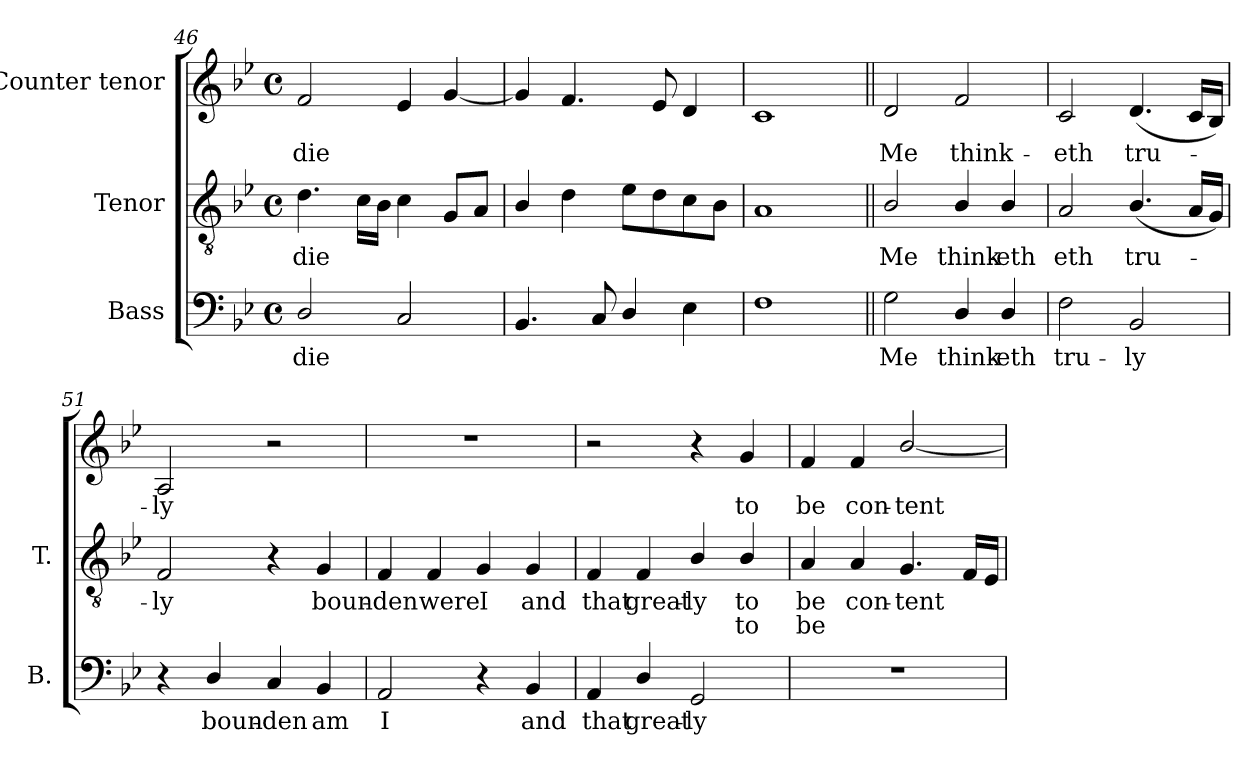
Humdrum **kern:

**kern	**text	**kern	**text	**text	**kern	**text
*part3	*part3	*part2	*part2	*part2	*part1	*part1
*staff3	*staff3	*staff2	*staff2	*staff2	*staff1	*staff1
*I"Bass	*	*I"Tenor	*	*	*I"Counter tenor	*
*I'B.	*	*I'T.	*	*	*	*
*clefF4	*	*clefGv2	*	*	*clefG2	*
*	*	*ITrd7c12	*	*	*	*
*k[b-e-]	*	*k[b-e-]	*	*	*k[b-e-]	*
*B-:	*	*B-:	*	*	*B-:	*
*M4/4	*	*M4/4	*	*	*M4/4	*
*met(c)	*	*met(c)	*	*	*met(c)	*
=46	=46	=46	=46	=46	=46	=46
!	!LO:LY:b:color=#000000	!	!	!	!	!
!	!	!	!LO:LY:b:color=#000000	!	!	!
!	!	!	!	!	!	!LO:LY:b:color=#000000
2Di/	die	4.Di\	die	.	2fi/	die
.	.	16Ci\LL	.	.	.	.
.	.	16BB-i\JJ	.	.	.	.
2Ci/	.	4Ci\	.	.	4e-i/	.
.	.	8GGi/L	.	.	[4gi/	.
.	.	8AAi/J	.	.	.	.
=47	=47	=47	=47	=47	=47	=47
4.BB-i/	.	4BB-i/	.	.	4gi/]	.
.	.	4Di\	.	.	4.fi/	.
8Ci/	.	.	.	.	.	.
4Di/	.	8E-i\L	.	.	.	.
.	.	8Di\	.	.	8e-i/	.
4E-i\	.	8Ci\	.	.	4di/	.
.	.	8BB-i\J	.	.	.	.
=48	=48	=48	=48	=48	=48	=48
1Fi	.	1AAi	.	.	1ci	.
!!LO:LB:g=z
=49||	=49||	=49||	=49||	=49||	=49||	=49||
!	!LO:LY:b:color=#000000	!	!	!	!	!
!	!	!	!LO:LY:b:color=#000000	!	!	!
!	!	!	!	!	!	!LO:LY:b:color=#000000
2Gi\	Me	2BB-i/	Me	.	2di/	Me
!	!LO:LY:b:color=#000000	!	!	!	!	!
!	!	!	!LO:LY:b:color=#000000	!	!	!
!	!	!	!	!	!	!LO:LY:b:color=#000000
4Di/	think-	4BB-i/	think-	.	2fi/	think-
!	!LO:LY:b:color=#000000	!	!	!	!	!
!	!	!	!LO:LY:b:color=#000000	!	!	!
4Di/	-eth	4BB-i/	-eth	.	.	.
=50	=50	=50	=50	=50	=50	=50
!	!LO:LY:b:color=#000000	!	!	!	!	!
!	!	!	!LO:LY:b:color=#000000	!	!	!
!	!	!	!	!	!	!LO:LY:b:color=#000000
2Fi\	tru-	2AAi/	eth	.	2ci/	-eth
!	!LO:LY:b:color=#000000	!	!	!	!	!
!	!	!	!LO:LY:b:color=#000000	!	!	!
!	!	!	!	!	!	!LO:LY:b:color=#000000
2BB-i/	-ly	(4.BB-i/	tru-	.	(4.di/	tru-
.	.	16AAi/LL	.	.	16ci/LL	.
.	.	16GGi/JJ)	.	.	16B-i/JJ)	.
=51	=51	=51	=51	=51	=51	=51
!	!	!	!LO:LY:b:color=#000000	!	!	!
!	!	!	!	!	!	!LO:LY:b:color=#000000
4r	.	2FFi/	-ly	.	2Ai/	-ly
!	!LO:LY:b:color=#000000	!	!	!	!	!
4Di/	boun-	.	.	.	.	.
!	!LO:LY:b:color=#000000	!	!	!	!	!
4Ci/	-den	4r	.	.	2r	.
!	!LO:LY:b:color=#000000	!	!	!	!	!
!	!	!	!LO:LY:b:color=#000000	!	!	!
4BB-i/	am	4GGi/	boun-	.	.	.
=52	=52	=52	=52	=52	=52	=52
!	!LO:LY:b:color=#000000	!	!	!	!	!
!	!	!	!LO:LY:b:color=#000000	!	!	!
2AAi/	I	4FFi/	-den	.	1r	.
!	!	!	!LO:LY:b:color=#000000	!	!	!
.	.	4FFi/	were	.	.	.
!	!	!	!LO:LY:b:color=#000000	!	!	!
4r	.	4GGi/	I	.	.	.
!	!LO:LY:b:color=#000000	!	!	!	!	!
!	!	!	!LO:LY:b:color=#000000	!	!	!
4BB-i/	and	4GGi/	and	.	.	.
=53	=53	=53	=53	=53	=53	=53
!	!LO:LY:b:color=#000000	!	!	!	!	!
!	!	!	!LO:LY:b:color=#000000	!	!	!
4AAi/	that	4FFi/	that	.	2r	.
!	!LO:LY:b:color=#000000	!	!	!	!	!
!	!	!	!LO:LY:b:color=#000000	!	!	!
4Di/	great-	4FFi/	great-	.	.	.
!	!LO:LY:b:color=#000000	!	!	!	!	!
!	!	!	!LO:LY:b:color=#000000	!	!	!
2GGi/	-ly	4BB-i/	-ly	.	4r	.
!	!	!	!LO:LY:b:color=#000000	!LO:LY:b:color=#000000	!	!
!	!	!	!	!	!	!LO:LY:b:color=#000000
.	.	4BB-i/	to	to	4gi/	to
=54	=54	=54	=54	=54	=54	=54
!	!	!	!LO:LY:b:color=#000000	!LO:LY:b:color=#000000	!	!
!	!	!	!	!	!	!LO:LY:b:color=#000000
1r	.	4AAi/	be	be	4fi/	be
!	!	!	!LO:LY:b:color=#000000	!	!	!
!	!	!	!	!	!	!LO:LY:b:color=#000000
.	.	4AAi/	con-	.	4fi/	con-
!	!	!	!LO:LY:b:color=#000000	!	!	!
!	!	!	!	!	!	!LO:LY:b:color=#000000
.	.	4.GGi/	-tent	.	[2b-i/	-tent
.	.	16FFi/LL	.	.	.	.
.	.	16EE-i/JJ	.	.	.	.
=	=	=	=	=	=	=
*-	*-	*-	*-	*-	*-	*-
